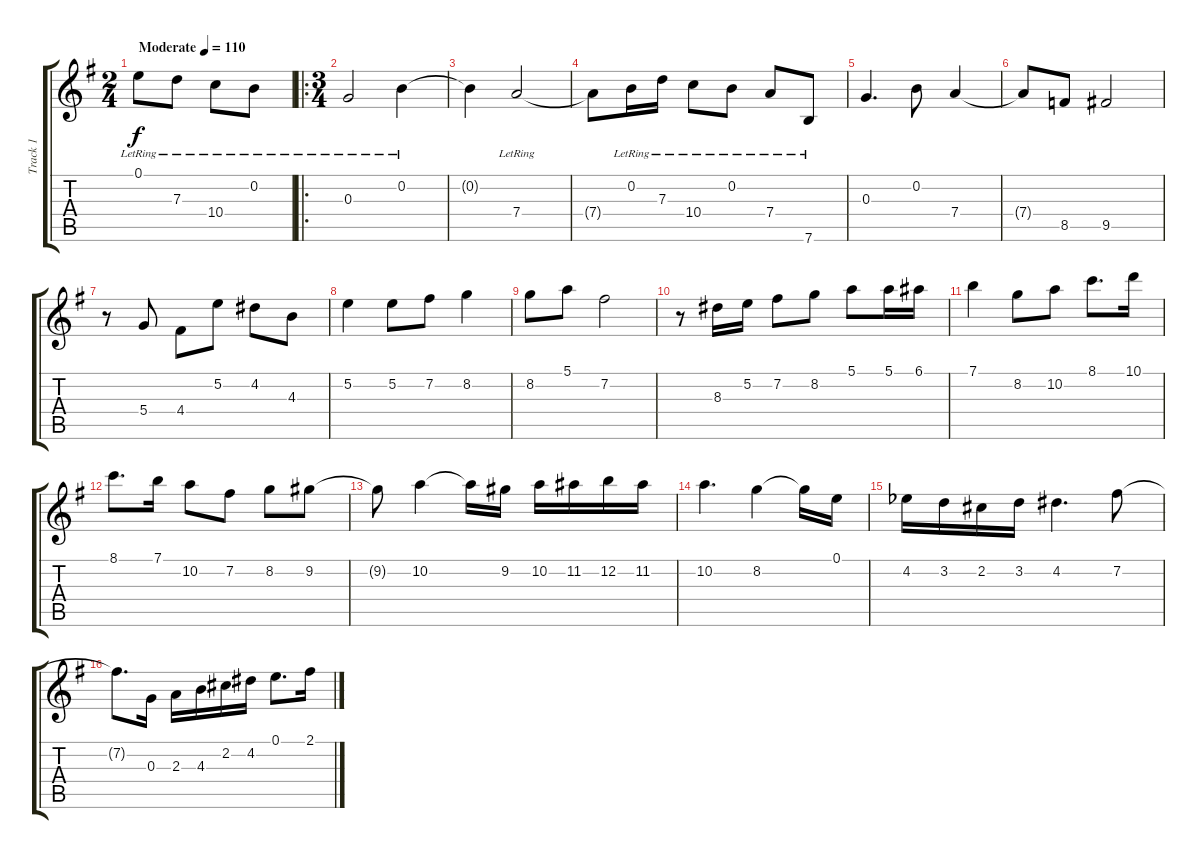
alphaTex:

\track ("Track 1" "Track 1") {solo instrument acousticguitarnylon}
\staff {score tabs}
\tuning (E4 B3 G3 D3 A2 E2) {hide}
\ts (2 4)
\tempo (110 "Moderate")
\clef g2
\ks eminor
0.1{lr}.8{dy f instrument acousticguitarnylon} 7.3{lr}.8 10.4{lr}.8 0.2{lr}.8 |
\ro
\ts (3 4)
0.3{lr}.2 0.2{lr}.4 |
0.2{t}.4 7.4{lr}.2 |
7.4{t}.8 0.2{lr}.16 7.3{lr}.16 10.4{lr}.8 0.2{lr}.8 7.4{lr}.8 7.6{lr}.8 |
0.3.4{d} 0.2.8 7.4.4 |
7.4{t}.8 8.5.8 9.5.2 |
r.8 5.4.8 4.4.8 5.2.8 4.2.8 4.3.8 |
5.2.4 5.2.8 7.2.8 8.2.4 |
8.2.8 5.1.8 7.2.2 |
r.8 8.3.16 5.2.16 7.2.8 8.2.8 5.1.8 5.1.16 6.1.16 |
7.1.4 8.2.8 10.2.8 8.1.8{d} 10.1.16 |
8.1.8{d} 7.1.16 10.2.8 7.2.8 8.2.8 9.2.8 |
9.2{t}.8 10.2.4 10.2{t}.16 9.2.16 10.2.16 11.2.16 12.2.16 11.2.16 |
10.2.4{d} 8.2.4 8.2{t}.16 0.1.16 |
4.2{acc b}.16 3.2.16 2.2.16 3.2.16 4.2.4{d} 7.2.8 |
7.2{t}.8{d} 0.3.16 2.3.16 4.3.16 2.2.16 4.2.16 0.1.8{d} 2.1.16
